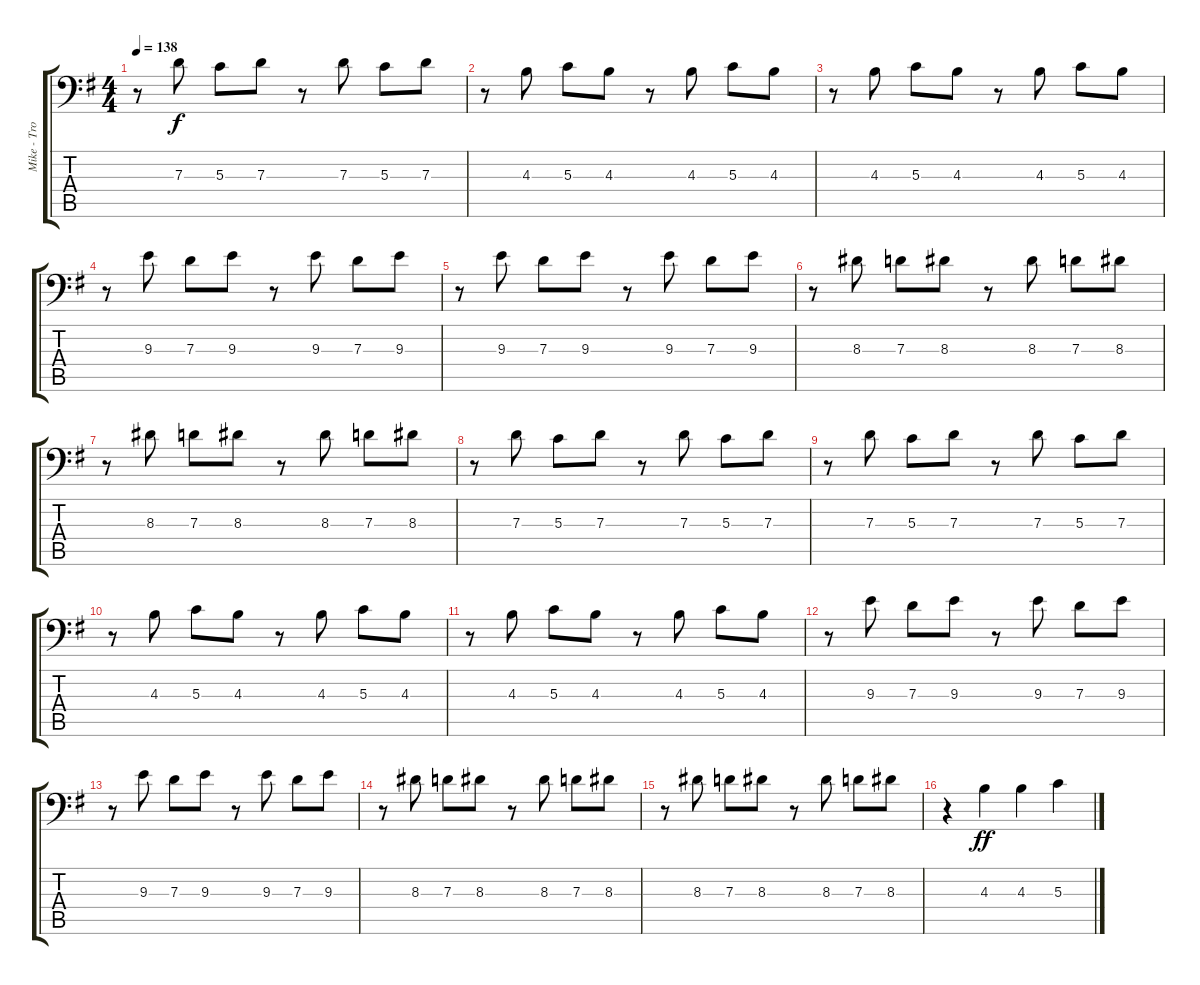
\track ("Mike - Trombone" "Mike - Tro") {instrument trombone}
\staff {score tabs}
\tuning (E4 B3 G3 D3 A2 A1) {hide}
\ts (4 4)
\tempo 138
\clef f4
\ks g
r.8{dy f} 7.3.8 5.3.8 7.3.8 r.8 7.3.8 5.3.8 7.3.8 |
r.8 4.3.8 5.3.8 4.3.8 r.8 4.3.8 5.3.8 4.3.8 |
r.8 4.3.8 5.3.8 4.3.8 r.8 4.3.8 5.3.8 4.3.8 |
r.8 9.3.8 7.3.8 9.3.8 r.8 9.3.8 7.3.8 9.3.8 |
r.8 9.3.8 7.3.8 9.3.8 r.8 9.3.8 7.3.8 9.3.8 |
r.8 8.3.8 7.3.8 8.3.8 r.8 8.3.8 7.3.8 8.3.8 |
r.8 8.3.8 7.3.8 8.3.8 r.8 8.3.8 7.3.8 8.3.8 |
r.8 7.3.8 5.3.8 7.3.8 r.8 7.3.8 5.3.8 7.3.8 |
r.8 7.3.8 5.3.8 7.3.8 r.8 7.3.8 5.3.8 7.3.8 |
r.8 4.3.8 5.3.8 4.3.8 r.8 4.3.8 5.3.8 4.3.8 |
r.8 4.3.8 5.3.8 4.3.8 r.8 4.3.8 5.3.8 4.3.8 |
r.8 9.3.8 7.3.8 9.3.8 r.8 9.3.8 7.3.8 9.3.8 |
r.8 9.3.8 7.3.8 9.3.8 r.8 9.3.8 7.3.8 9.3.8 |
r.8 8.3.8 7.3.8 8.3.8 r.8 8.3.8 7.3.8 8.3.8 |
r.8 8.3.8 7.3.8 8.3.8 r.8 8.3.8 7.3.8 8.3.8 |
r.4 4.3.4{dy ff} 4.3.4 5.3.4
